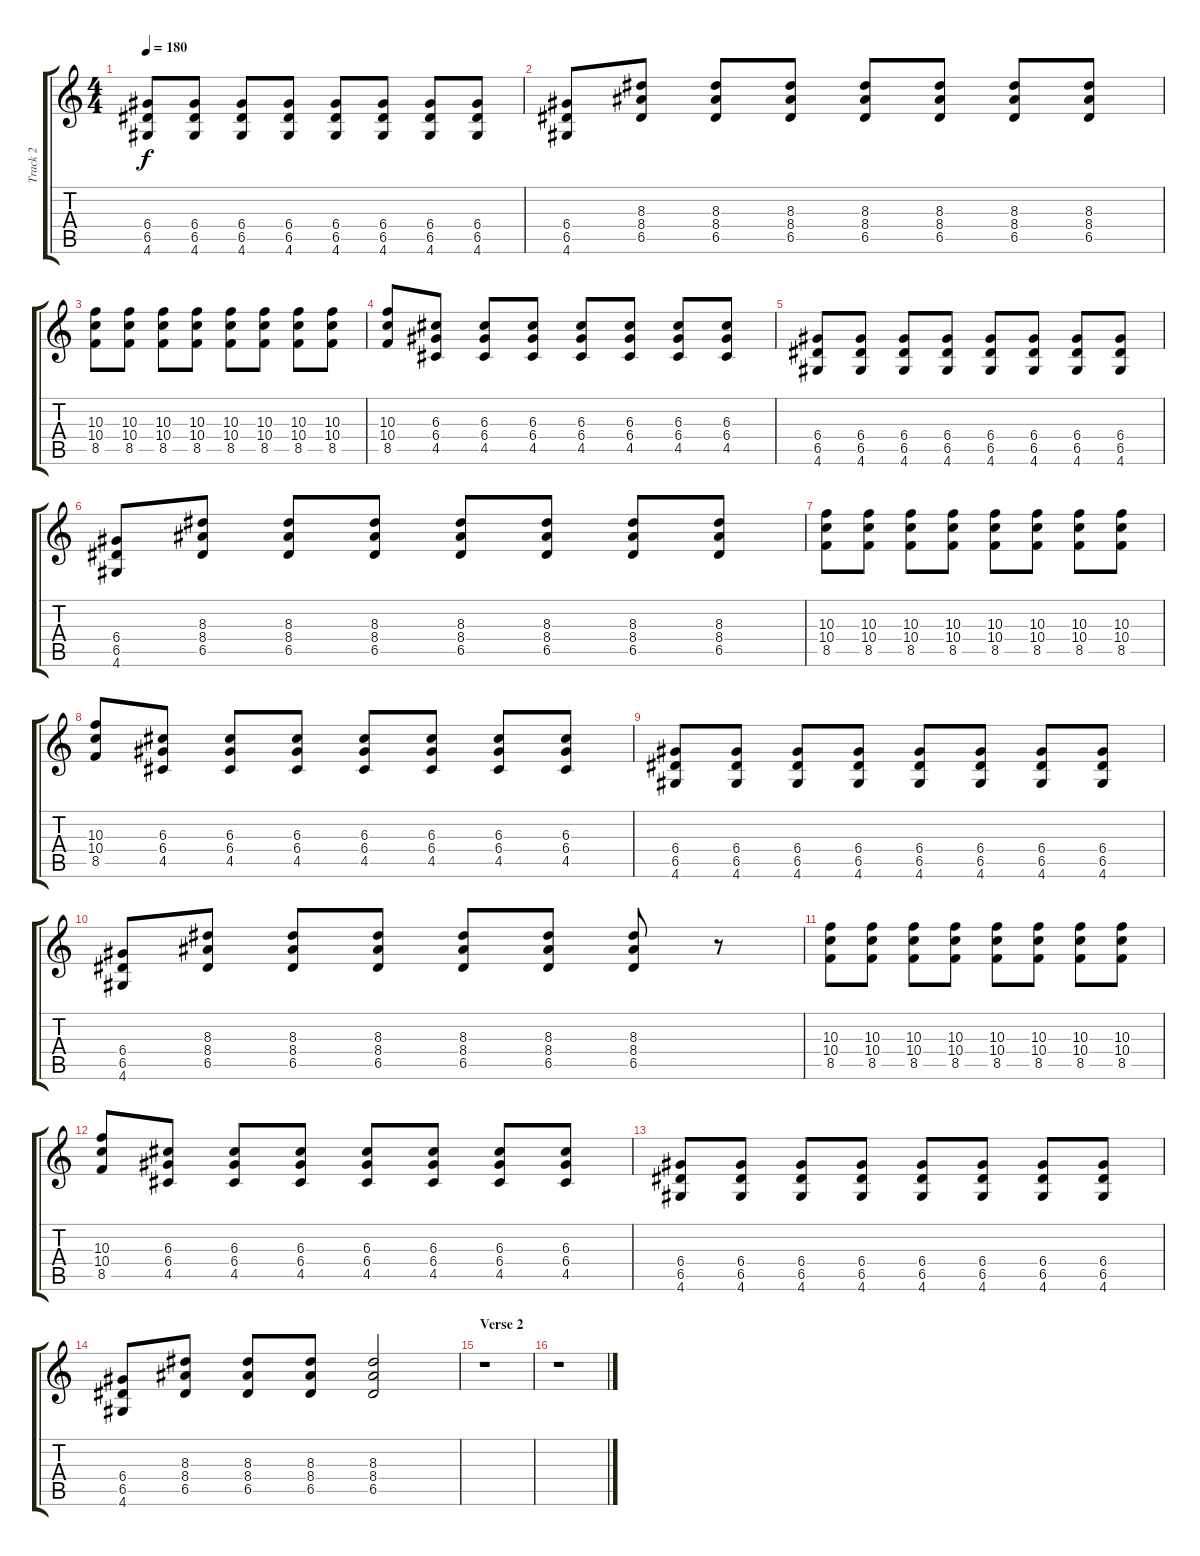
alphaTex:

\track ("Track 2" "Track 2") {instrument distortionguitar}
\staff {score tabs}
\tuning (E4 B3 G3 D3 A2 E2) {hide}
\ts (4 4)
\tempo 180
\clef g2
\ks c
(6.4 6.5 4.6).8{dy f} (6.4 6.5 4.6).8 (6.4 6.5 4.6).8 (6.4 6.5 4.6).8 (6.4 6.5 4.6).8 (6.4 6.5 4.6).8 (6.4 6.5 4.6).8 (6.4 6.5 4.6).8 |
(6.4 6.5 4.6).8 (8.3 8.4 6.5).8 (8.3 8.4 6.5).8 (8.3 8.4 6.5).8 (8.3 8.4 6.5).8 (8.3 8.4 6.5).8 (8.3 8.4 6.5).8 (8.3 8.4 6.5).8 |
(10.3 10.4 8.5).8 (10.3 10.4 8.5).8 (10.3 10.4 8.5).8 (10.3 10.4 8.5).8 (10.3 10.4 8.5).8 (10.3 10.4 8.5).8 (10.3 10.4 8.5).8 (10.3 10.4 8.5).8 |
(10.3 10.4 8.5).8 (6.3 6.4 4.5).8 (6.3 6.4 4.5).8 (6.3 6.4 4.5).8 (6.3 6.4 4.5).8 (6.3 6.4 4.5).8 (6.3 6.4 4.5).8 (6.3 6.4 4.5).8 |
(6.4 6.5 4.6).8 (6.4 6.5 4.6).8 (6.4 6.5 4.6).8 (6.4 6.5 4.6).8 (6.4 6.5 4.6).8 (6.4 6.5 4.6).8 (6.4 6.5 4.6).8 (6.4 6.5 4.6).8 |
(6.4 6.5 4.6).8 (8.3 8.4 6.5).8 (8.3 8.4 6.5).8 (8.3 8.4 6.5).8 (8.3 8.4 6.5).8 (8.3 8.4 6.5).8 (8.3 8.4 6.5).8 (8.3 8.4 6.5).8 |
(10.3 10.4 8.5).8 (10.3 10.4 8.5).8 (10.3 10.4 8.5).8 (10.3 10.4 8.5).8 (10.3 10.4 8.5).8 (10.3 10.4 8.5).8 (10.3 10.4 8.5).8 (10.3 10.4 8.5).8 |
(10.3 10.4 8.5).8 (6.3 6.4 4.5).8 (6.3 6.4 4.5).8 (6.3 6.4 4.5).8 (6.3 6.4 4.5).8 (6.3 6.4 4.5).8 (6.3 6.4 4.5).8 (6.3 6.4 4.5).8 |
(6.4 6.5 4.6).8 (6.4 6.5 4.6).8 (6.4 6.5 4.6).8 (6.4 6.5 4.6).8 (6.4 6.5 4.6).8 (6.4 6.5 4.6).8 (6.4 6.5 4.6).8 (6.4 6.5 4.6).8 |
(6.4 6.5 4.6).8 (8.3 8.4 6.5).8 (8.3 8.4 6.5).8 (8.3 8.4 6.5).8 (8.3 8.4 6.5).8 (8.3 8.4 6.5).8 (8.3 8.4 6.5).8 r.8 |
(10.3 10.4 8.5).8 (10.3 10.4 8.5).8 (10.3 10.4 8.5).8 (10.3 10.4 8.5).8 (10.3 10.4 8.5).8 (10.3 10.4 8.5).8 (10.3 10.4 8.5).8 (10.3 10.4 8.5).8 |
(10.3 10.4 8.5).8 (6.3 6.4 4.5).8 (6.3 6.4 4.5).8 (6.3 6.4 4.5).8 (6.3 6.4 4.5).8 (6.3 6.4 4.5).8 (6.3 6.4 4.5).8 (6.3 6.4 4.5).8 |
(6.4 6.5 4.6).8 (6.4 6.5 4.6).8 (6.4 6.5 4.6).8 (6.4 6.5 4.6).8 (6.4 6.5 4.6).8 (6.4 6.5 4.6).8 (6.4 6.5 4.6).8 (6.4 6.5 4.6).8 |
(6.4 6.5 4.6).8 (8.3 8.4 6.5).8 (8.3 8.4 6.5).8 (8.3 8.4 6.5).8 (8.3 8.4 6.5).2 |
\section ("" "Verse 2")
r.1 |
r.1
